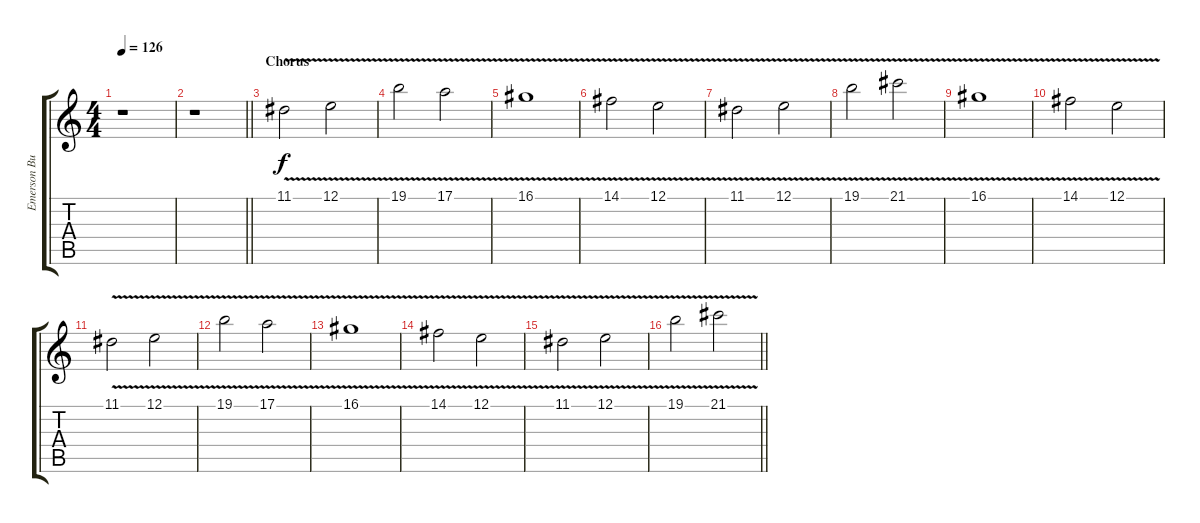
\track ("Emerson Burton (Keyboard)" "Emerson Bu") {instrument whistle}
\staff {score tabs}
\tuning (E4 B3 G3 D3 A2 E2) {hide}
\ts (4 4)
\tempo 126
\clef g2
\ks c
r.1{dy f} |
\barLineRight lightlight
r.1 |
\section ("" "Chorus")
11.1{v}.2{volume 13} 12.1{v}.2 |
19.1{v}.2 17.1{v}.2 |
16.1{v}.1 |
14.1{v}.2 12.1{v}.2 |
11.1{v}.2 12.1{v}.2 |
19.1{v}.2 21.1{v}.2 |
16.1{v}.1 |
14.1{v}.2 12.1{v}.2 |
11.1{v}.2 12.1{v}.2 |
19.1{v}.2 17.1{v}.2 |
16.1{v}.1 |
14.1{v}.2 12.1{v}.2 |
11.1{v}.2 12.1{v}.2 |
\barLineRight lightlight
19.1{v}.2 21.1{v}.2
